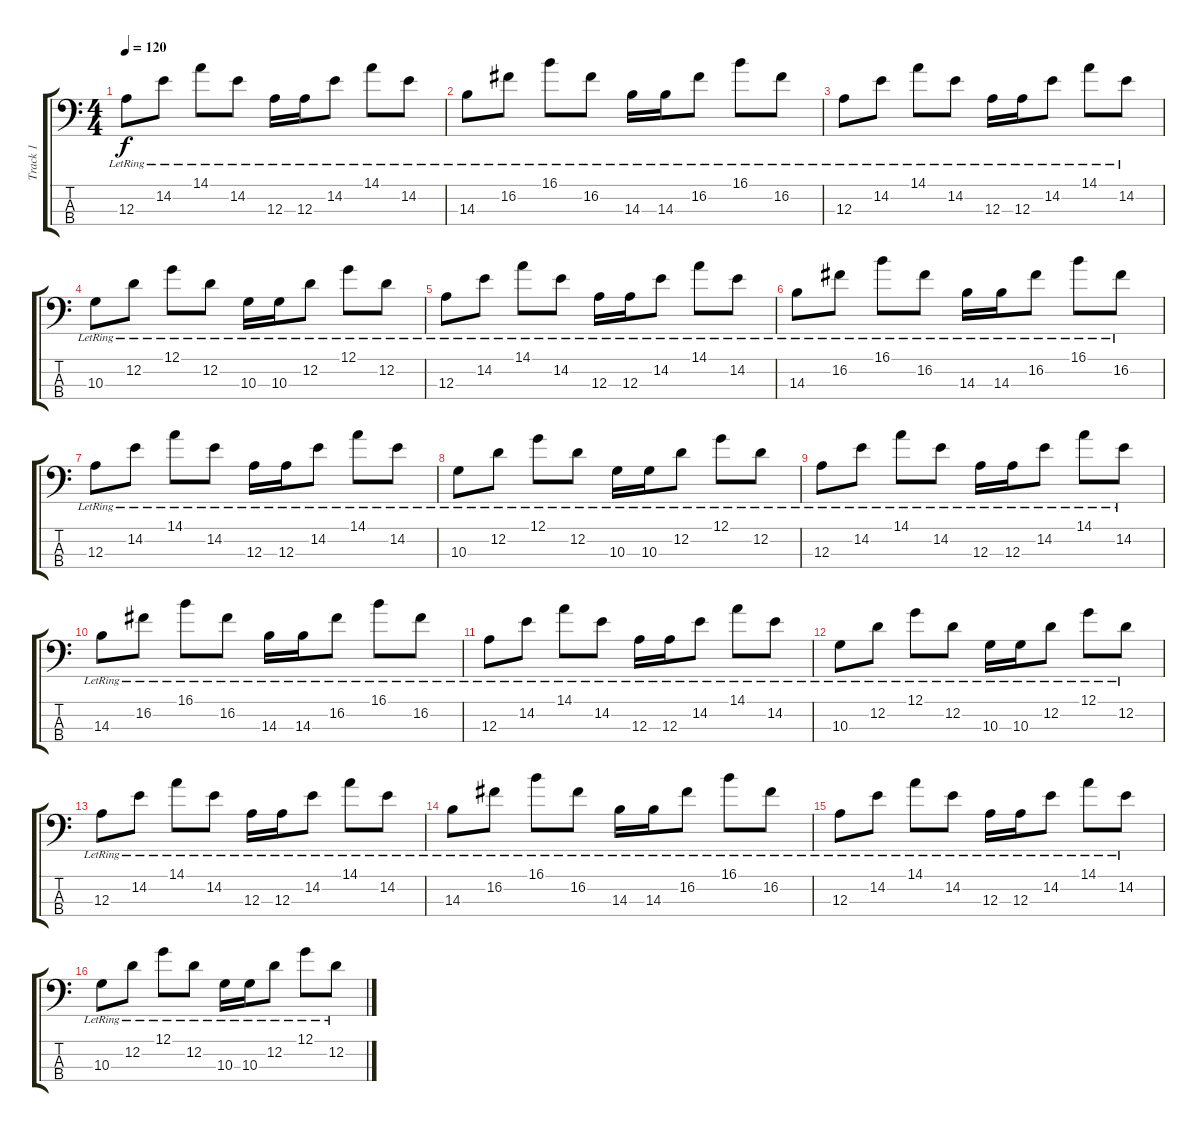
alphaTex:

\track ("Track 1" "Track 1") {instrument electricbasspick}
\staff {score tabs}
\tuning (G2 D2 A1 E1) {hide}
\ts (4 4)
\tempo 120
\clef f4
\ks c
12.3{lr}.8{dy f} 14.2{lr}.8 14.1{lr}.8 14.2{lr}.8 12.3{lr}.16 12.3{lr}.16 14.2{lr}.8 14.1{lr}.8 14.2{lr}.8 |
14.3{lr}.8 16.2{lr}.8 16.1{lr}.8 16.2{lr}.8 14.3{lr}.16 14.3{lr}.16 16.2{lr}.8 16.1{lr}.8 16.2{lr}.8 |
12.3{lr}.8 14.2{lr}.8 14.1{lr}.8 14.2{lr}.8 12.3{lr}.16 12.3{lr}.16 14.2{lr}.8 14.1{lr}.8 14.2{lr}.8 |
10.3{lr}.8 12.2{lr}.8 12.1{lr}.8 12.2{lr}.8 10.3{lr}.16 10.3{lr}.16 12.2{lr}.8 12.1{lr}.8 12.2{lr}.8 |
12.3{lr}.8 14.2{lr}.8 14.1{lr}.8 14.2{lr}.8 12.3{lr}.16 12.3{lr}.16 14.2{lr}.8 14.1{lr}.8 14.2{lr}.8 |
14.3{lr}.8 16.2{lr}.8 16.1{lr}.8 16.2{lr}.8 14.3{lr}.16 14.3{lr}.16 16.2{lr}.8 16.1{lr}.8 16.2{lr}.8 |
12.3{lr}.8 14.2{lr}.8 14.1{lr}.8 14.2{lr}.8 12.3{lr}.16 12.3{lr}.16 14.2{lr}.8 14.1{lr}.8 14.2{lr}.8 |
10.3{lr}.8 12.2{lr}.8 12.1{lr}.8 12.2{lr}.8 10.3{lr}.16 10.3{lr}.16 12.2{lr}.8 12.1{lr}.8 12.2{lr}.8 |
12.3{lr}.8 14.2{lr}.8 14.1{lr}.8 14.2{lr}.8 12.3{lr}.16 12.3{lr}.16 14.2{lr}.8 14.1{lr}.8 14.2{lr}.8 |
14.3{lr}.8 16.2{lr}.8 16.1{lr}.8 16.2{lr}.8 14.3{lr}.16 14.3{lr}.16 16.2{lr}.8 16.1{lr}.8 16.2{lr}.8 |
12.3{lr}.8 14.2{lr}.8 14.1{lr}.8 14.2{lr}.8 12.3{lr}.16 12.3{lr}.16 14.2{lr}.8 14.1{lr}.8 14.2{lr}.8 |
10.3{lr}.8 12.2{lr}.8 12.1{lr}.8 12.2{lr}.8 10.3{lr}.16 10.3{lr}.16 12.2{lr}.8 12.1{lr}.8 12.2{lr}.8 |
12.3{lr}.8 14.2{lr}.8 14.1{lr}.8 14.2{lr}.8 12.3{lr}.16 12.3{lr}.16 14.2{lr}.8 14.1{lr}.8 14.2{lr}.8 |
14.3{lr}.8 16.2{lr}.8 16.1{lr}.8 16.2{lr}.8 14.3{lr}.16 14.3{lr}.16 16.2{lr}.8 16.1{lr}.8 16.2{lr}.8 |
12.3{lr}.8 14.2{lr}.8 14.1{lr}.8 14.2{lr}.8 12.3{lr}.16 12.3{lr}.16 14.2{lr}.8 14.1{lr}.8 14.2{lr}.8 |
10.3{lr}.8 12.2{lr}.8 12.1{lr}.8 12.2{lr}.8 10.3{lr}.16 10.3{lr}.16 12.2{lr}.8 12.1{lr}.8 12.2{lr}.8
